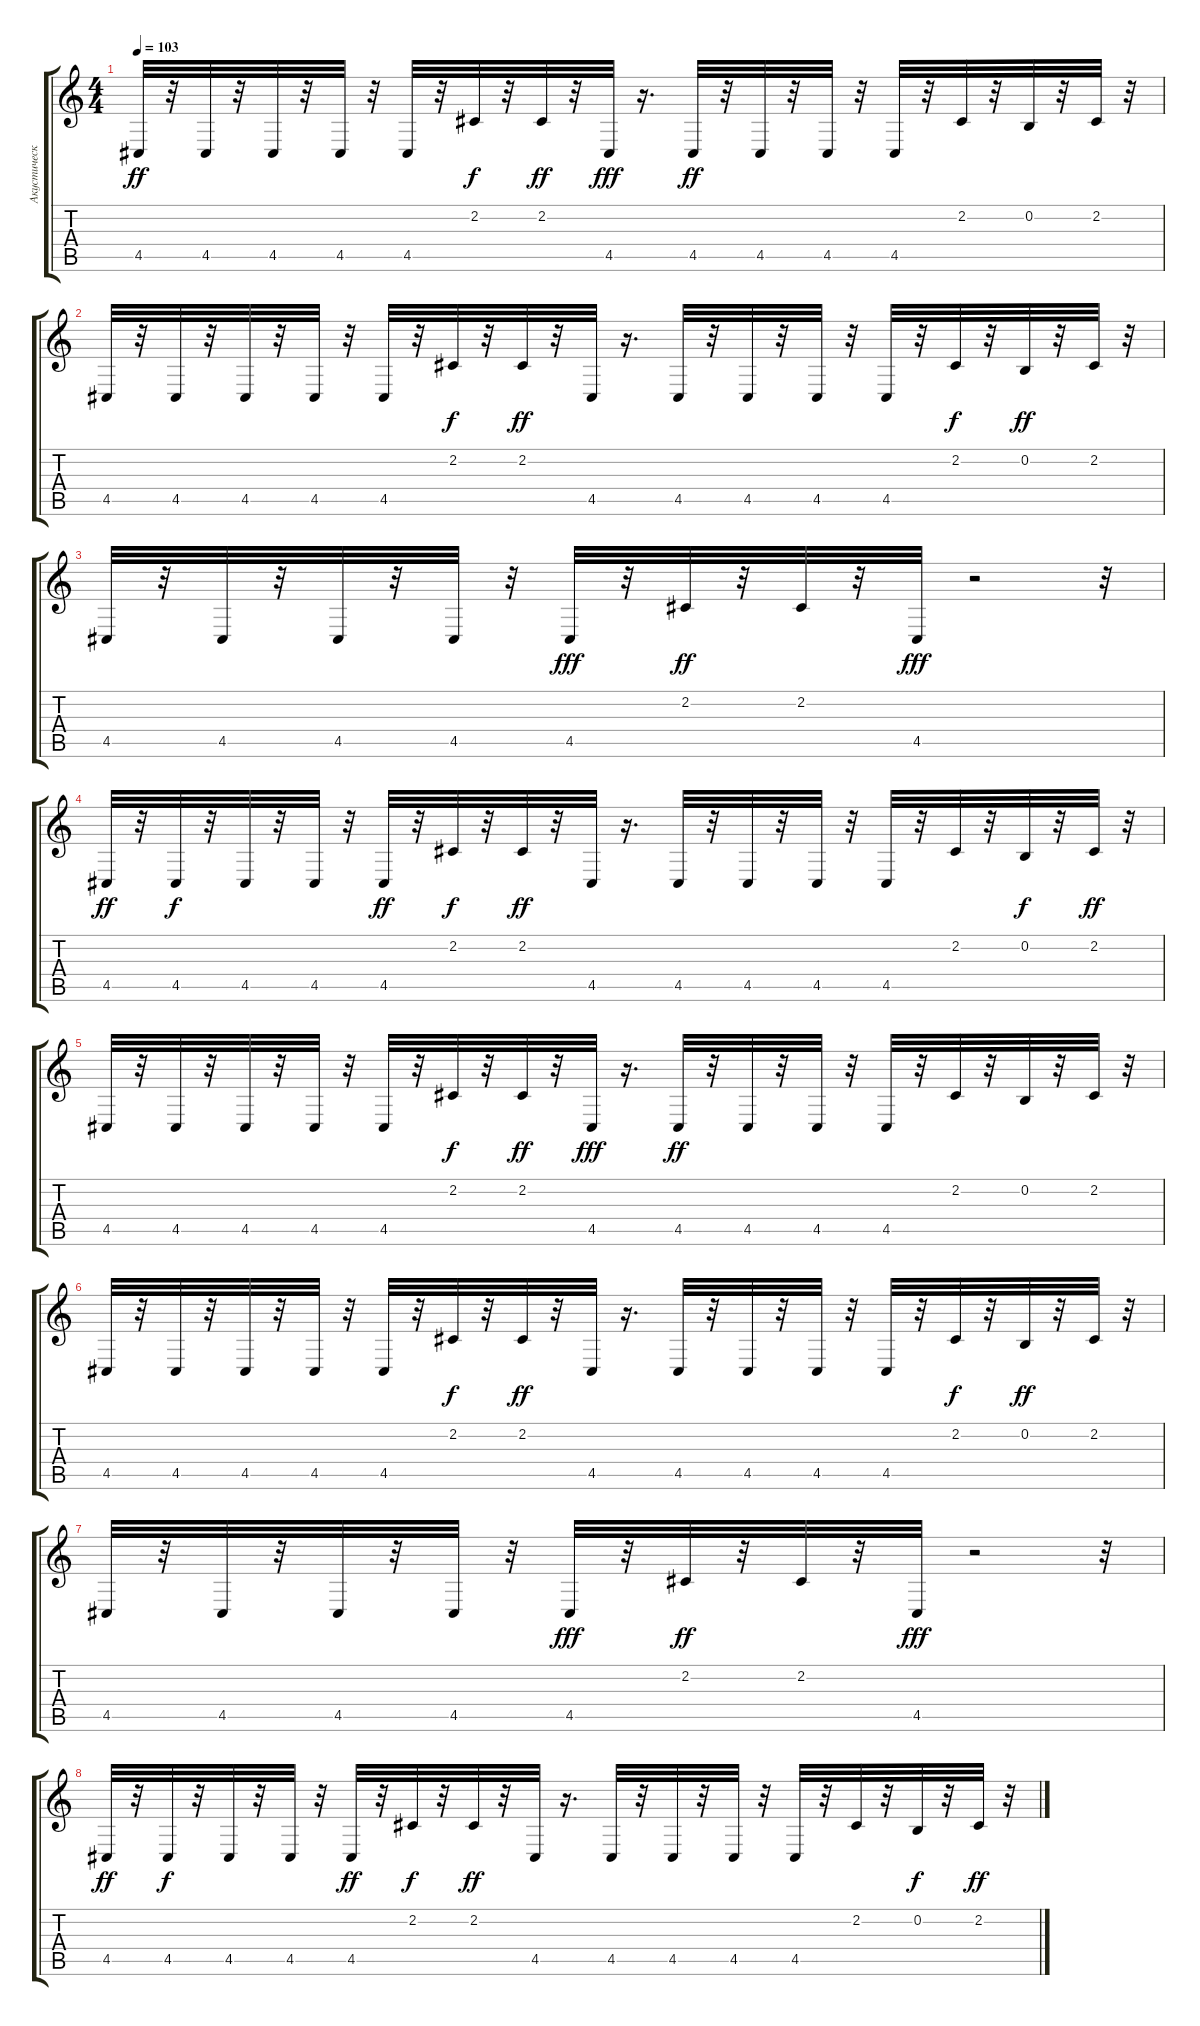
\track ("Акустический Гранд Роял" "Акустическ") {instrument acousticgrandpiano}
\staff {score tabs}
\tuning (E4 B3 G3 D3 A2 E2) {hide}
\ts (4 4)
\tempo 103
\clef g2
\ks c
4.5.32{dy ff} r.32 4.5.32 r.32 4.5.32 r.32 4.5.32 r.32 4.5.32 r.32 2.2.32{dy f} r.32 2.2.32{dy ff} r.32 4.5.32{dy fff} r.16{d} 4.5.32{dy ff} r.32 4.5.32 r.32 4.5.32 r.32 4.5.32 r.32 2.2.32 r.32 0.2.32 r.32 2.2.32 r.32 |
4.5.32 r.32 4.5.32 r.32 4.5.32 r.32 4.5.32 r.32 4.5.32 r.32 2.2.32{dy f} r.32 2.2.32{dy ff} r.32 4.5.32 r.16{d} 4.5.32 r.32 4.5.32 r.32 4.5.32 r.32 4.5.32 r.32 2.2.32{dy f} r.32 0.2.32{dy ff} r.32 2.2.32 r.32 |
4.5.32 r.32 4.5.32 r.32 4.5.32 r.32 4.5.32 r.32 4.5.32{dy fff} r.32 2.2.32{dy ff} r.32 2.2.32 r.32 4.5.32{dy fff} r.2 r.32 |
4.5.32{dy ff} r.32 4.5.32{dy f} r.32 4.5.32 r.32 4.5.32 r.32 4.5.32{dy ff} r.32 2.2.32{dy f} r.32 2.2.32{dy ff} r.32 4.5.32 r.16{d} 4.5.32 r.32 4.5.32 r.32 4.5.32 r.32 4.5.32 r.32 2.2.32 r.32 0.2.32{dy f} r.32 2.2.32{dy ff} r.32 |
4.5.32 r.32 4.5.32 r.32 4.5.32 r.32 4.5.32 r.32 4.5.32 r.32 2.2.32{dy f} r.32 2.2.32{dy ff} r.32 4.5.32{dy fff} r.16{d} 4.5.32{dy ff} r.32 4.5.32 r.32 4.5.32 r.32 4.5.32 r.32 2.2.32 r.32 0.2.32 r.32 2.2.32 r.32 |
4.5.32 r.32 4.5.32 r.32 4.5.32 r.32 4.5.32 r.32 4.5.32 r.32 2.2.32{dy f} r.32 2.2.32{dy ff} r.32 4.5.32 r.16{d} 4.5.32 r.32 4.5.32 r.32 4.5.32 r.32 4.5.32 r.32 2.2.32{dy f} r.32 0.2.32{dy ff} r.32 2.2.32 r.32 |
4.5.32 r.32 4.5.32 r.32 4.5.32 r.32 4.5.32 r.32 4.5.32{dy fff} r.32 2.2.32{dy ff} r.32 2.2.32 r.32 4.5.32{dy fff} r.2 r.32 |
4.5.32{dy ff} r.32 4.5.32{dy f} r.32 4.5.32 r.32 4.5.32 r.32 4.5.32{dy ff} r.32 2.2.32{dy f} r.32 2.2.32{dy ff} r.32 4.5.32 r.16{d} 4.5.32 r.32 4.5.32 r.32 4.5.32 r.32 4.5.32 r.32 2.2.32 r.32 0.2.32{dy f} r.32 2.2.32{dy ff} r.32
